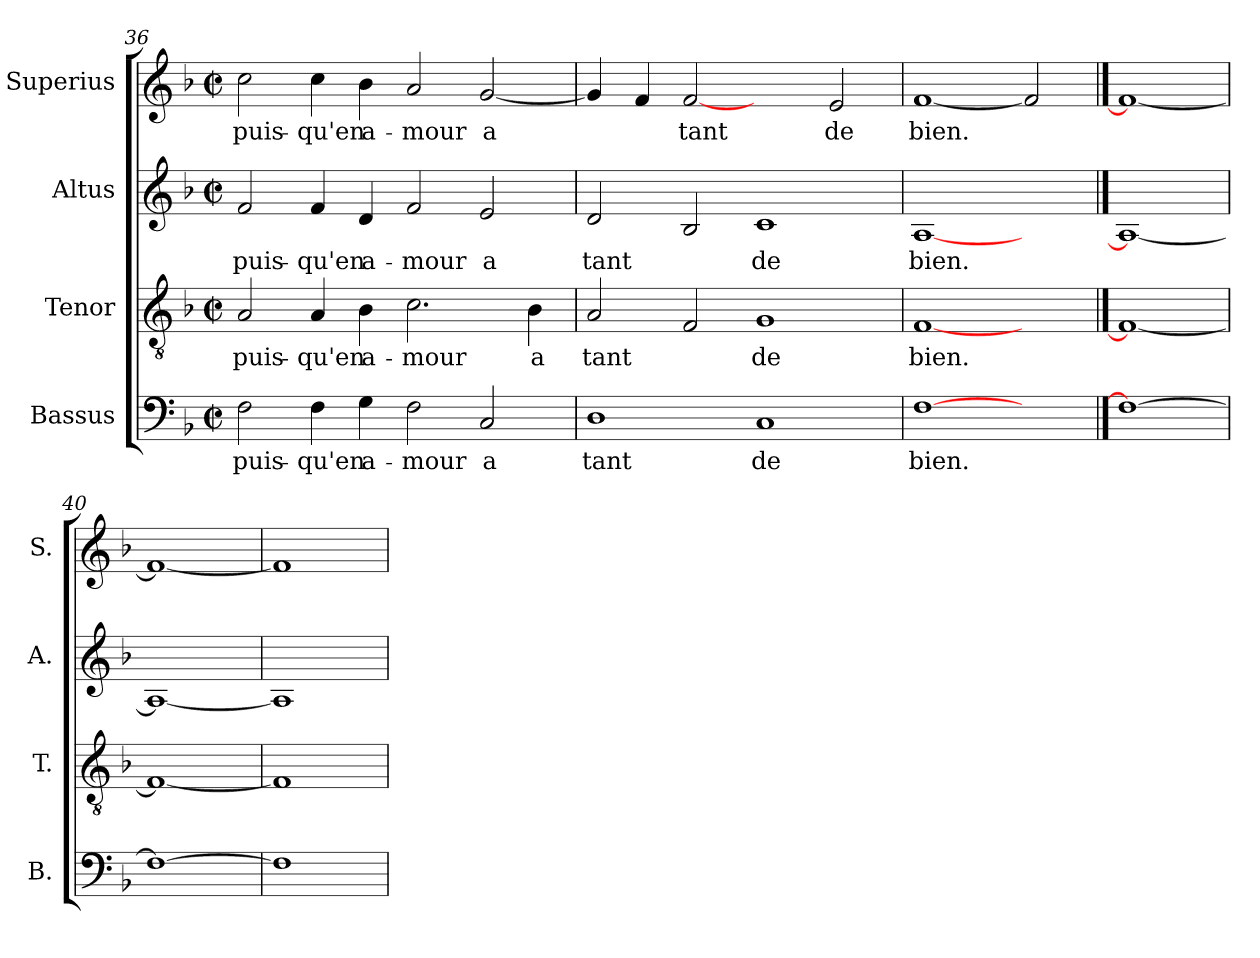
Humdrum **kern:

**kern	**text	**kern	**text	**kern	**text	**kern	**text
*part4	*part4	*part3	*part3	*part2	*part2	*part1	*part1
*staff4	*staff4	*staff3	*staff3	*staff2	*staff2	*staff1	*staff1
*I"Bassus	*	*I"Tenor	*	*I"Altus	*	*I"Superius	*
*I'B.	*	*I'T.	*	*I'A.	*	*I'S.	*
*clefF4	*	*clefGv2	*	*clefG2	*	*clefG2	*
*	*	*ITrd7c12	*	*	*	*	*
*k[b-]	*	*k[b-]	*	*k[b-]	*	*k[b-]	*
*F:	*	*F:	*	*F:	*	*F:	*
*M2/2	*	*M2/2	*	*M2/2	*	*M2/2	*
*met(c|)	*	*met(c|)	*	*met(c|)	*	*met(c|)	*
=36	=36	=36	=36	=36	=36	=36	=36
!	!LO:LY:b:color=#000000	!	!	!	!	!	!
!	!	!	!LO:LY:b:color=#000000	!	!	!	!
!	!	!	!	!	!LO:LY:b:color=#000000	!	!
!	!	!	!	!	!	!	!LO:LY:b:color=#000000
2Fi\	puis-	2AAi/	puis-	2fi/	puis-	2cci\	puis-
!	!LO:LY:b:color=#000000	!	!	!	!	!	!
!	!	!	!LO:LY:b:color=#000000	!	!	!	!
!	!	!	!	!	!LO:LY:b:color=#000000	!	!
!	!	!	!	!	!	!	!LO:LY:b:color=#000000
4Fi\	-qu'en	4AAi/	-qu'en	4fi/	-qu'en	4cci\	-qu'en
!	!LO:LY:b:color=#000000	!	!	!	!	!	!
!	!	!	!LO:LY:b:color=#000000	!	!	!	!
!	!	!	!	!	!LO:LY:b:color=#000000	!	!
!	!	!	!	!	!	!	!LO:LY:b:color=#000000
4Gi\	a-	4BB-i\	a-	4di/	a-	4b-i\	a-
!	!LO:LY:b:color=#000000	!	!	!	!	!	!
!	!	!	!LO:LY:b:color=#000000	!	!	!	!
!	!	!	!	!	!LO:LY:b:color=#000000	!	!
!	!	!	!	!	!	!	!LO:LY:b:color=#000000
2Fi\	-mour	2.Ci\	-mour	2fi/	-mour	2ai/	-mour
!	!LO:LY:b:color=#000000	!	!	!	!	!	!
!	!	!	!	!	!LO:LY:b:color=#000000	!	!
!	!	!	!	!	!	!	!LO:LY:b:color=#000000
2Ci/	a	.	.	2ei/	a	[<2gi/	a
!	!	!	!LO:LY:b:color=#000000	!	!	!	!
.	.	4BB-i\	a	.	.	.	.
=37	=37	=37	=37	=37	=37	=37	=37
!	!LO:LY:b:color=#000000	!	!	!	!	!	!
!	!	!	!LO:LY:b:color=#000000	!	!	!	!
!	!	!	!	!	!LO:LY:b:color=#000000	!	!
1Di	tant	2AAi/	tant	2di/	tant	4gi/]	.
.	.	.	.	.	.	4fi/	.
!	!	!	!	!	!	!	!LO:LY:b:color=#000000
.	.	2FFi/	.	2B-i/	.	[2fi	tant
!	!LO:LY:b:color=#000000	!	!	!	!	!	!
!	!	!	!LO:LY:b:color=#000000	!	!	!	!
!	!	!	!	!	!LO:LY:b:color=#000000	!	!
1Ci	de	1GGi	de	1ci	de	2ryy	.
!	!	!	!	!	!	!	!LO:LY:b:color=#000000
.	.	.	.	.	.	2ei/	de
=38	=38	=38	=38	=38	=38	=38	=38
!	!LO:LY:b:color=#000000	!	!	!	!	!	!
!	!	!	!LO:LY:b:color=#000000	!	!	!	!
!	!	!	!	!	!LO:LY:b:color=#000000	!	!
!	!	!	!	!	!	!	!LO:LY:b:color=#000000
[1Fi	bien.	[1FFi	bien.	[1Ai	bien.	[1fi	bien.
2ryy	.	2ryy	.	2ryy	.	2fi]	.
==39	==39	==39	==39	==39	==39	==39	==39
1Fi_	.	1FFi_	.	1Ai_	.	1fi_	.
=40	=40	=40	=40	=40	=40	=40	=40
1Fi_	.	1FFi_	.	1Ai_	.	1fi_	.
=41	=41	=41	=41	=41	=41	=41	=41
1Fi]	.	1FFi]	.	1Ai]	.	1fi]	.
=	=	=	=	=	=	=	=
*-	*-	*-	*-	*-	*-	*-	*-
